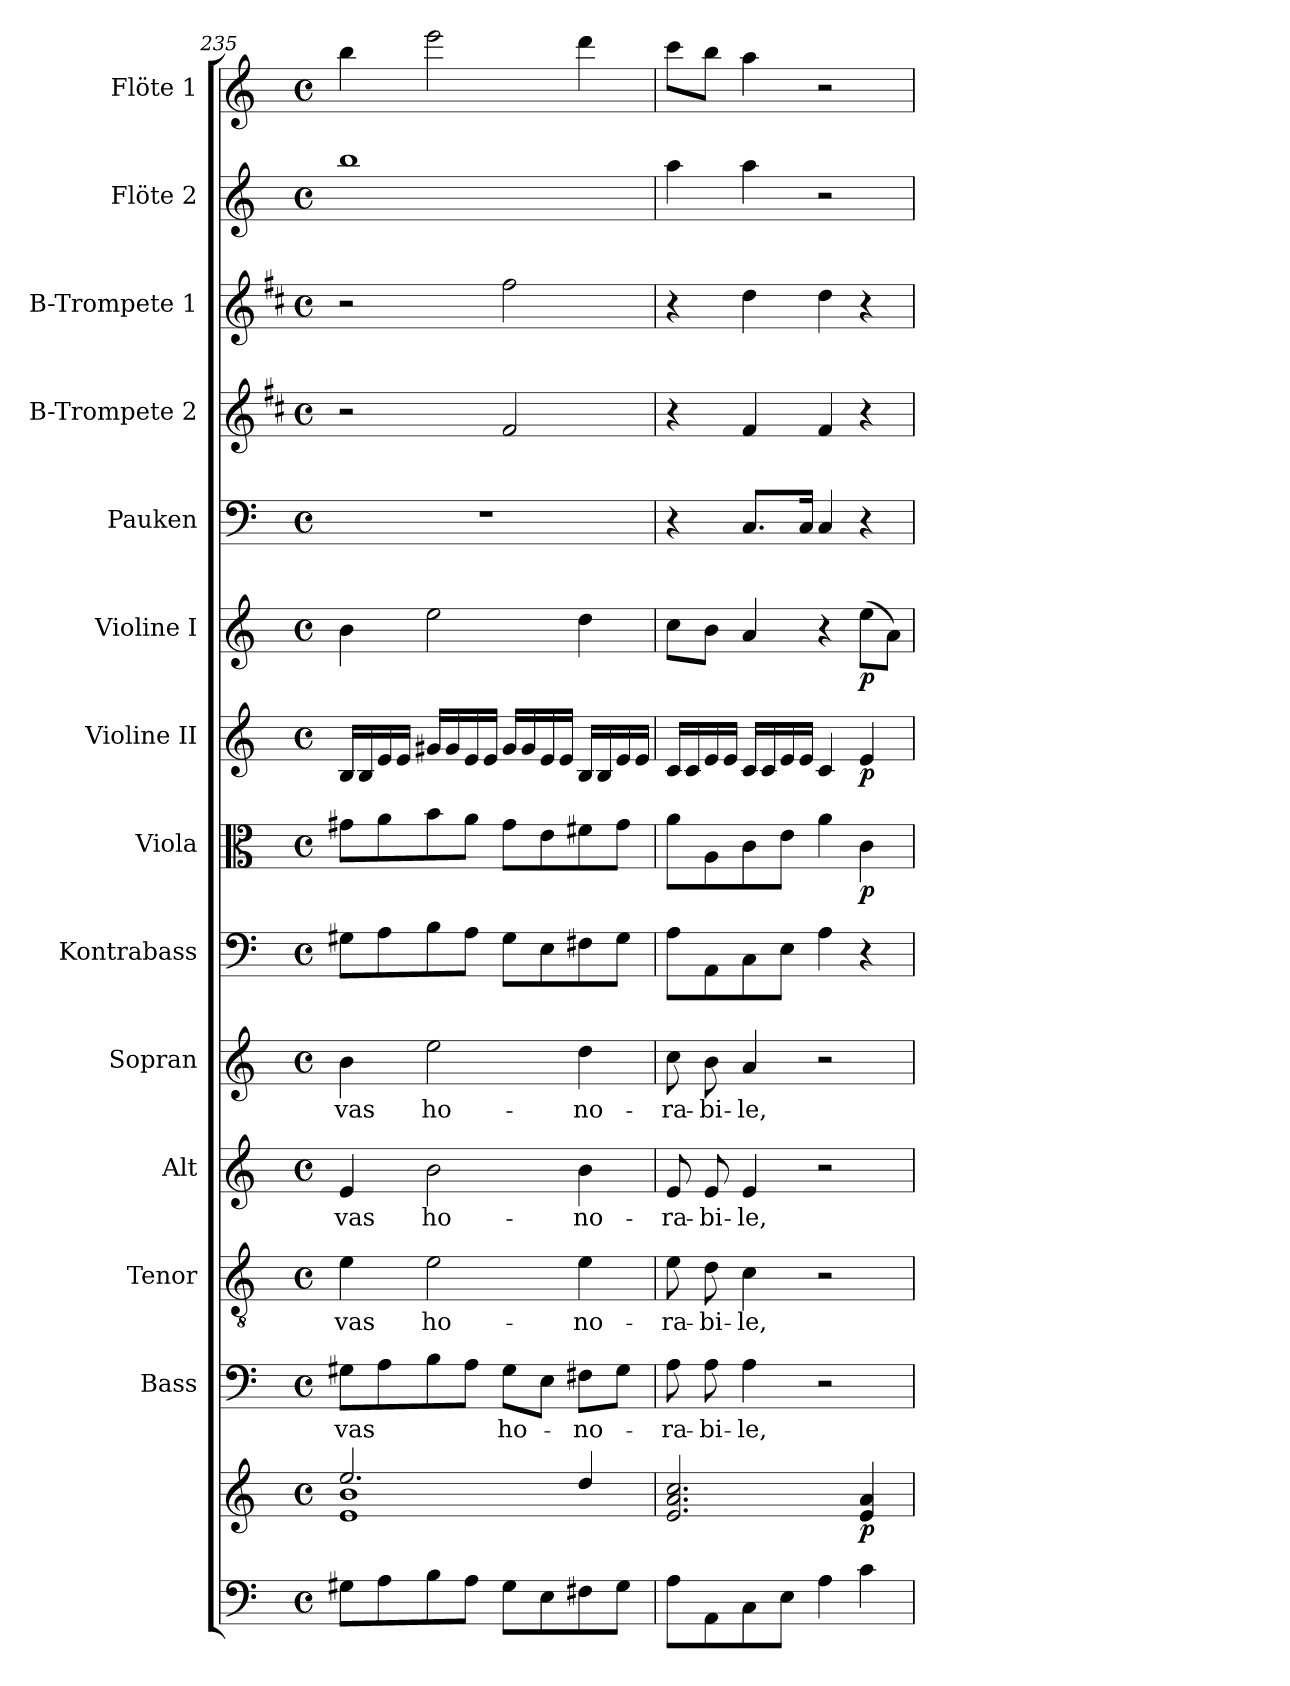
**kern	**kern	**dynam	**kern	**text	**kern	**text	**kern	**text	**kern	**text	**kern	**kern	**dynam	**kern	**dynam	**kern	**dynam	**kern	**kern	**kern	**kern	**kern
*part14	*part14	*part14	*part13	*part13	*part12	*part12	*part11	*part11	*part10	*part10	*part9	*part8	*part8	*part7	*part7	*part6	*part6	*part5	*part4	*part3	*part2	*part1
*staff15	*staff14	*staff14/15	*staff13	*staff13	*staff12	*staff12	*staff11	*staff11	*staff10	*staff10	*staff9	*staff8	*staff8	*staff7	*staff7	*staff6	*staff6	*staff5	*staff4	*staff3	*staff2	*staff1
*	*	*	*I"Bass	*	*I"Tenor	*	*I"Alt	*	*I"Sopran	*	*I"Kontrabass	*I"Viola	*	*I"Violine II	*	*I"Violine I	*	*I"Pauken	*I"B-Trompete 2	*I"B-Trompete 1	*I"Flöte 2	*I"Flöte 1
*	*	*	*I'B.	*	*I'T.	*	*I'A.	*	*I'S.	*	*I'Kb.	*I'Vla.	*	*I'Vl. II	*	*I'Vl. I	*	*I'Pk.	*I'B Trp. 2	*I'B Trp. 1	*I'Fl. 2	*I'Fl. 1
*clefF4	*clefG2	*	*clefF4	*	*clefGv2	*	*clefG2	*	*clefG2	*	*clefF4	*clefC3	*	*clefG2	*	*clefG2	*	*clefF4	*clefG2	*clefG2	*clefG2	*clefG2
*	*	*	*	*	*	*	*	*	*	*	*ITrd7c12	*	*	*	*	*	*	*	*ITrd1c2	*ITrd1c2	*	*
*k[]	*k[]	*	*k[]	*	*k[]	*	*k[]	*	*k[]	*	*k[]	*k[]	*	*k[]	*	*k[]	*	*k[]	*k[]	*k[]	*k[]	*k[]
*C:	*C:	*	*C:	*	*C:	*	*C:	*	*C:	*	*C:	*C:	*	*C:	*	*C:	*	*C:	*C:	*C:	*C:	*C:
*M4/4	*M4/4	*	*M4/4	*	*M4/4	*	*M4/4	*	*M4/4	*	*M4/4	*M4/4	*	*M4/4	*	*M4/4	*	*M4/4	*M4/4	*M4/4	*M4/4	*M4/4
*met(c)	*met(c)	*	*met(c)	*	*met(c)	*	*met(c)	*	*met(c)	*	*met(c)	*met(c)	*	*met(c)	*	*met(c)	*	*met(c)	*met(c)	*met(c)	*met(c)	*met(c)
=235	=235	=235	=235	=235	=235	=235	=235	=235	=235	=235	=235	=235	=235	=235	=235	=235	=235	=235	=235	=235	=235	=235
*	*^	*	*	*	*	*	*	*	*	*	*	*	*	*	*	*	*	*	*	*	*	*
!	!	!	!	!	!LO:LY:b	!	!LO:LY:b	!	!LO:LY:b	!	!LO:LY:b	!	!	!	!	!	!	!	!	!	!	!	!
8G#X\L	2.ee/	1e 1b	.	8G#X\L	vas	4e\	vas	4e/	vas	4b\	vas	8GG#X\L	8g#X\L	.	16B/LL	.	4b\	.	1r	2r	2r	1bb	4bb\
.	.	.	.	.	.	.	.	.	.	.	.	.	.	.	16B/	.	.	.	.	.	.	.	.
8A\	.	.	.	8A\	.	.	.	.	.	.	.	8AA\	8a\	.	16e/	.	.	.	.	.	.	.	.
.	.	.	.	.	.	.	.	.	.	.	.	.	.	.	16e/JJ	.	.	.	.	.	.	.	.
!	!	!	!	!	!	!	!LO:LY:b	!	!LO:LY:b	!	!LO:LY:b	!	!	!	!	!	!	!	!	!	!	!	!
8B\	.	.	.	8B\	.	2e\	ho-	2b\	ho-	2ee\	ho-	8BB\	8b\	.	16g#X/LL	.	2ee\	.	.	.	.	.	2eee\
.	.	.	.	.	.	.	.	.	.	.	.	.	.	.	16g#/	.	.	.	.	.	.	.	.
8A\J	.	.	.	8A\J	.	.	.	.	.	.	.	8AA\J	8a\J	.	16e/	.	.	.	.	.	.	.	.
.	.	.	.	.	.	.	.	.	.	.	.	.	.	.	16e/JJ	.	.	.	.	.	.	.	.
!	!	!	!	!	!LO:LY:b	!	!	!	!	!	!	!	!	!	!	!	!	!	!	!	!	!	!
8G#\L	.	.	.	8G#\L	ho-	.	.	.	.	.	.	8GG#\L	8g#\L	.	16g#/LL	.	.	.	.	2e/	2ee\	.	.
.	.	.	.	.	.	.	.	.	.	.	.	.	.	.	16g#/	.	.	.	.	.	.	.	.
8E\	.	.	.	8E\J	.	.	.	.	.	.	.	8EE\	8e\	.	16e/	.	.	.	.	.	.	.	.
.	.	.	.	.	.	.	.	.	.	.	.	.	.	.	16e/JJ	.	.	.	.	.	.	.	.
!	!	!	!	!	!LO:LY:b	!	!LO:LY:b	!	!LO:LY:b	!	!LO:LY:b	!	!	!	!	!	!	!	!	!	!	!	!
8F#X\	4dd/	.	.	8F#X\L	-no-	4e\	-no-	4b\	-no-	4dd\	-no-	8FF#X\	8f#X\	.	16B/LL	.	4dd\	.	.	.	.	.	4ddd\
.	.	.	.	.	.	.	.	.	.	.	.	.	.	.	16B/	.	.	.	.	.	.	.	.
8G#\J	.	.	.	8G#\J	.	.	.	.	.	.	.	8GG#\J	8g#\J	.	16e/	.	.	.	.	.	.	.	.
.	.	.	.	.	.	.	.	.	.	.	.	.	.	.	16e/JJ	.	.	.	.	.	.	.	.
*	*v	*v	*	*	*	*	*	*	*	*	*	*	*	*	*	*	*	*	*	*	*	*	*
=236	=236	=236	=236	=236	=236	=236	=236	=236	=236	=236	=236	=236	=236	=236	=236	=236	=236	=236	=236	=236	=236	=236
!	!	!	!	!LO:LY:b	!	!LO:LY:b	!	!LO:LY:b	!	!LO:LY:b	!	!	!	!	!	!	!	!	!	!	!	!
8A\L	2.e/ 2.a/ 2.cc/	.	8A\	-ra-	8e\	-ra-	8e/	-ra-	8cc\	-ra-	8AA\L	8a\L	.	16c/LL	.	8cc\L	.	4r	4r	4r	4aa\	8ccc\L
.	.	.	.	.	.	.	.	.	.	.	.	.	.	16c/	.	.	.	.	.	.	.	.
!	!	!	!	!LO:LY:b	!	!LO:LY:b	!	!LO:LY:b	!	!LO:LY:b	!	!	!	!	!	!	!	!	!	!	!	!
8AA\	.	.	8A\	-bi-	8d\	-bi-	8e/	-bi-	8b\	-bi-	8AAA\	8A\	.	16e/	.	8b\J	.	.	.	.	.	8bb\J
.	.	.	.	.	.	.	.	.	.	.	.	.	.	16e/JJ	.	.	.	.	.	.	.	.
!	!	!	!	!LO:LY:b	!	!LO:LY:b	!	!LO:LY:b	!	!LO:LY:b	!	!	!	!	!	!	!	!	!	!	!	!
8C\	.	.	4A\	-le,	4c\	-le,	4e/	-le,	4a/	-le,	8CC\	8c\	.	16c/LL	.	4a/	.	8.C/L	4e/	4cc\	4aa\	4aa\
.	.	.	.	.	.	.	.	.	.	.	.	.	.	16c/	.	.	.	.	.	.	.	.
8E\J	.	.	.	.	.	.	.	.	.	.	8EE\J	8e\J	.	16e/	.	.	.	.	.	.	.	.
.	.	.	.	.	.	.	.	.	.	.	.	.	.	16e/JJ	.	.	.	16C/Jk	.	.	.	.
4A\	.	.	2r	.	2r	.	2r	.	2r	.	4AA\	4a\	.	4c/	.	4r	.	4C/	4e/	4cc\	2r	2r
!	!	!LO:DY:b	!	!	!	!	!	!	!	!	!	!	!LO:DY:b	!	!LO:DY:b	!	!LO:DY:b	!	!	!	!	!
4c\	4e/ 4a/	p	.	.	.	.	.	.	.	.	4r	4c\	p	4e/	p	(>8ee\L	p	4r	4r	4r	.	.
.	.	.	.	.	.	.	.	.	.	.	.	.	.	.	.	8a\J)	.	.	.	.	.	.
=	=	=	=	=	=	=	=	=	=	=	=	=	=	=	=	=	=	=	=	=	=	=
*-	*-	*-	*-	*-	*-	*-	*-	*-	*-	*-	*-	*-	*-	*-	*-	*-	*-	*-	*-	*-	*-	*-
